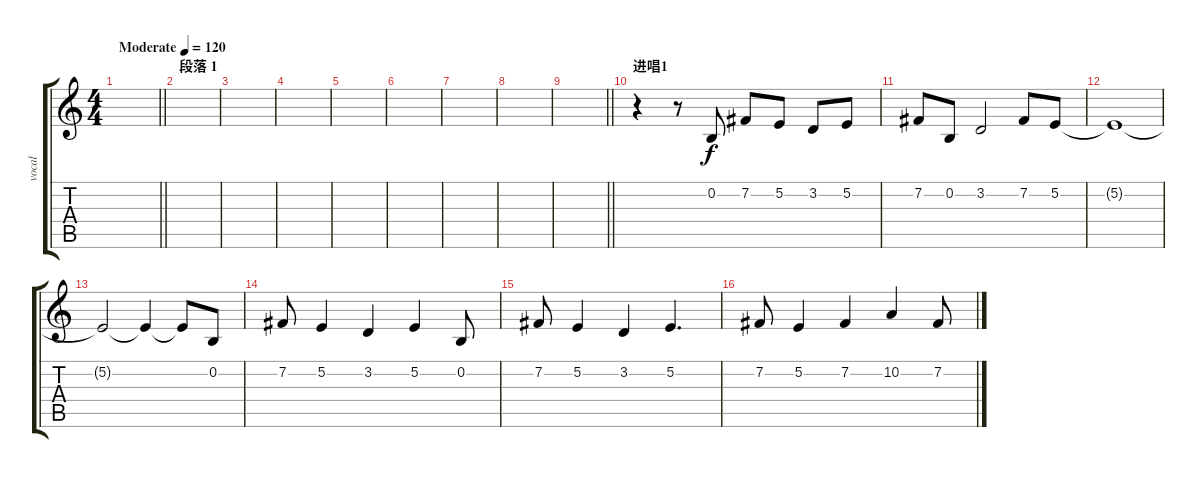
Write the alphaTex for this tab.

\track ("vocal" "vocal") {instrument voiceoohs}
\staff {score tabs}
\tuning (E4 B3 G3 D3 A2 E2) {hide}
\ts (4 4)
\tempo (120 "Moderate")
\clef g2
\barLineRight lightlight
\ks c
|
\section ("" "段落 1")
|
|
|
|
|
|
|
\barLineRight lightlight
|
\section ("" "进唱1")
r.4 r.8 0.2.8 7.2.8 5.2.8 3.2.8 5.2.8 |
7.2.8 0.2.8 3.2.2 7.2.8 5.2.8 |
5.2{t}.1 |
5.2{t}.2 5.2{t}.4 5.2{t}.8 0.2.8 |
7.2.8 5.2.4 3.2.4 5.2.4 0.2.8 |
7.2.8 5.2.4 3.2.4 5.2.4{d} |
7.2.8 5.2.4 7.2.4 10.2.4 7.2.8
